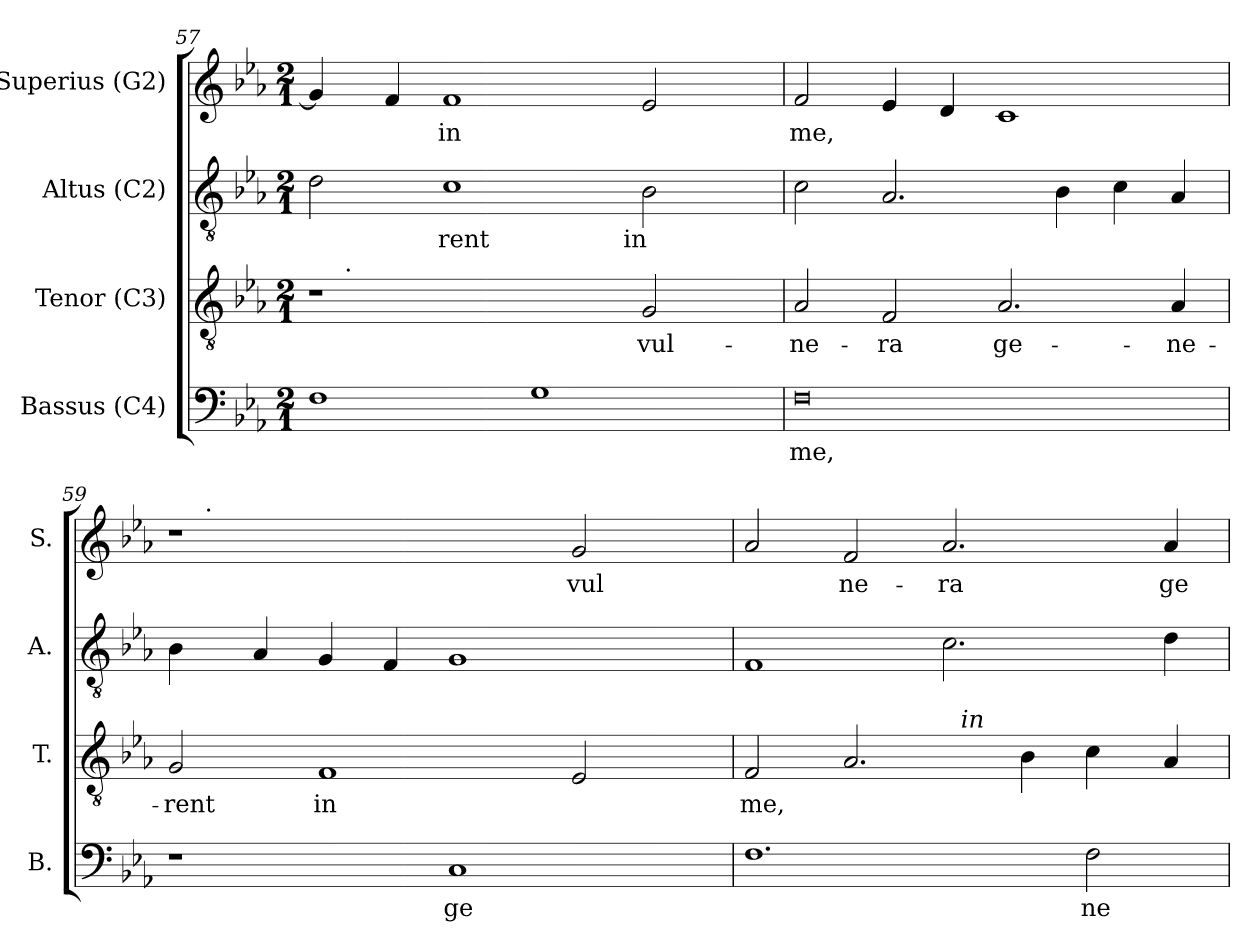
**kern	**text	**kern	**text	**kern	**text	**kern	**text
*part4	*part4	*part3	*part3	*part2	*part2	*part1	*part1
*staff4	*staff4	*staff3	*staff3	*staff2	*staff2	*staff1	*staff1
*I"Bassus (C4)	*	*I"Tenor (C3)	*	*I"Altus (C2)	*	*I"Superius (G2)	*
*I'B.	*	*I'T.	*	*I'A.	*	*I'S.	*
*clefF4	*	*clefGv2	*	*clefGv2	*	*clefG2	*
*k[b-e-a-]	*	*k[b-e-a-]	*	*k[b-e-a-]	*	*k[b-e-a-]	*
*E-:	*	*E-:	*	*E-:	*	*E-:	*
*M2/1	*	*M2/1	*	*M2/1	*	*M2/1	*
=57	=57	=57	=57	=57	=57	=57	=57
!	!LO:LY:b:cj	!	!	!	!LO:LY:b:cj	!	!LO:LY:b:cj
*	*	*^	*	*	*	*	*
1F	.	1r	16..ryy	.	2d\	--	4g/]	.
!	!	!	!LO:TX:a:t=.	!	!	!	!	!
.	.	.	1ryy	.	.	.	.	.
!	!	!	!	!	!	!	!	!LO:LY:b:cj
.	.	.	.	.	.	.	4f/	.
!	!	!	!	!	!	!LO:LY:b:cj	!	!LO:LY:b:cj
.	.	.	.	.	1c	-rent	1f	in
!	!LO:LY:b:cj	!	!	!	!	!	!	!
1G	.	2ryy	.	.	.	.	.	.
.	.	.	2ryy	.	.	.	.	.
!	!	!	!	!LO:LY:b:cj	!	!LO:LY:b:cj	!	!LO:LY:b:cj
.	.	2G/	.	vul-	2B-\	in	2e-/	.
.	.	.	4ryy	.	.	.	.	.
.	.	.	8ryy	.	.	.	.	.
.	.	.	64ryy	.	.	.	.	.
!!LO:PB:g=z
=58	=58	=58	=58	=58	=58	=58	=58	=58
!	!LO:LY:b:cj	!	!	!LO:LY:b:cj	!	!LO:LY:b:cj	!	!LO:LY:b:cj
*	*	*v	*v	*	*	*	*	*
0F	me,	2A-/	-ne-	2c\	.	2f/	me,
!	!	!	!LO:LY:b:cj	!	!LO:LY:b:cj	!	!LO:LY:b:cj
.	.	2F/	-ra	2.A-/	.	4e-/	.
!	!	!	!	!	!	!	!LO:LY:b:cj
.	.	.	.	.	.	4d/	.
!	!	!	!LO:LY:b:cj	!	!	!	!LO:LY:b:cj
.	.	2.A-/	ge-	.	.	1c	.
!	!	!	!	!	!LO:LY:b:cj	!	!
.	.	.	.	4B-\	.	.	.
!	!	!	!	!	!LO:LY:b:cj	!	!
.	.	.	.	4c\	.	.	.
!	!	!	!LO:LY:b:cj	!	!LO:LY:b:cj	!	!
.	.	4A-/	-ne-	4A-/	.	.	.
=59	=59	=59	=59	=59	=59	=59	=59
!	!	!	!LO:LY:b:cj	!	!LO:LY:b:cj	!	!
*	*	*	*	*	*	*^	*
1r	.	2G/	-rent	4B-\	.	1r	16.ryy	.
!	!	!	!	!	!	!	!LO:TX:a:t=.	!
.	.	.	.	.	.	.	1ryy	.
!	!	!	!	!	!LO:LY:b:cj	!	!	!
.	.	.	.	4A-/	.	.	.	.
!	!	!	!LO:LY:b:cj	!	!LO:LY:b:cj	!	!	!
.	.	1F	in	4G/	.	.	.	.
!	!	!	!	!	!LO:LY:b:cj	!	!	!
.	.	.	.	4F/	.	.	.	.
!	!LO:LY:b:cj	!	!	!	!LO:LY:b:cj	!	!	!
1C	ge-	.	.	1G	.	2ryy	.	.
.	.	.	.	.	.	.	2ryy	.
!	!	!	!LO:LY:b:cj	!	!	!	!	!LO:LY:b:cj
.	.	2E-/	.	.	.	2g/	.	vul-
.	.	.	.	.	.	.	4ryy	.
.	.	.	.	.	.	.	8ryy	.
.	.	.	.	.	.	.	32ryy	.
=60	=60	=60	=60	=60	=60	=60	=60	=60
!	!	!LO:TX:a:t=me,	!	!	!	!	!	!
!	!LO:LY:b:cj	!	!LO:LY:b:cj	!	!LO:LY:b:cj	!	!	!LO:LY:b:cj
*	*	*^	*	*	*	*v	*v	*
1.F	--	2F/	1ryy	me,	1F	.	2a-/	--
!	!	!	!	!LO:LY:b:cj	!	!	!	!LO:LY:b:cj
.	.	2.A-/	.	.	.	.	2f/	-ne-
!	!	!	!	!	!	!LO:LY:b:cj	!	!LO:LY:b:cj
.	.	.	32ryy	.	2.c\	.	2.a-/	-ra
!	!	!	!LO:TX:a:i:t=in	!	!	!	!	!
.	.	.	2ryy	.	.	.	.	.
!	!	!	!	!LO:LY:b:cj	!	!	!	!
.	.	4B-\	.	.	.	.	.	.
!	!LO:LY:b:cj	!	!	!LO:LY:b:cj	!	!	!	!
2F\	-ne-	4c\	.	.	.	.	.	.
.	.	.	4...ryy	.	.	.	.	.
!	!	!	!	!LO:LY:b:cj	!	!LO:LY:b:cj	!	!LO:LY:b:cj
.	.	4A-/	.	.	4d\	.	4a-/	ge-
*	*	*v	*v	*	*	*	*	*
=	=	=	=	=	=	=	=
*-	*-	*-	*-	*-	*-	*-	*-
